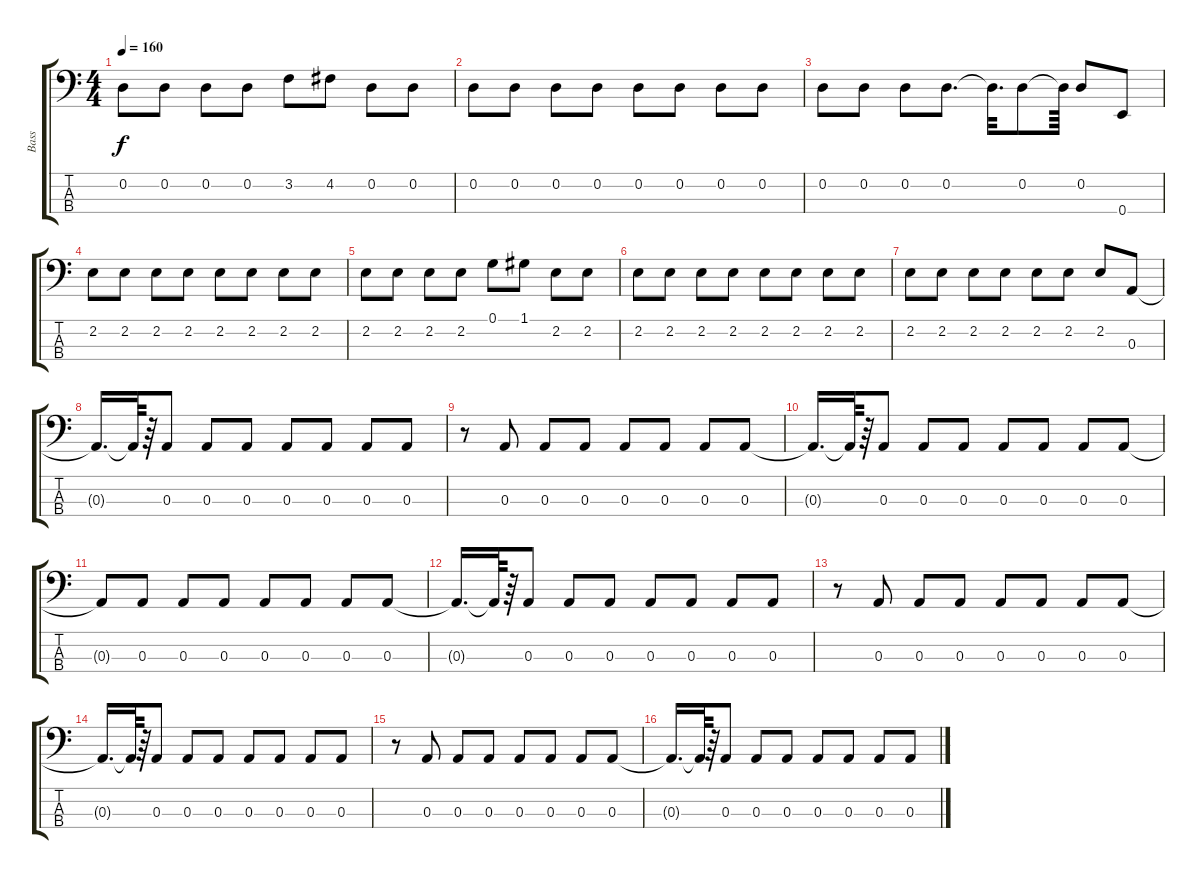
\track ("Bass" "Bass") {instrument electricbassfinger}
\staff {score tabs}
\tuning (G2 D2 A1 E1) {hide}
\ts (4 4)
\tempo 160
\clef f4
\ks c
0.2.8{dy f} 0.2.8 0.2.8 0.2.8 3.2.8 4.2.8 0.2.8 0.2.8 |
0.2.8 0.2.8 0.2.8 0.2.8 0.2.8 0.2.8 0.2.8 0.2.8 |
0.2.8 0.2.8 0.2.8 0.2.8{d} 0.2{t}.32{d} 0.2.8 0.2{t}.64 0.2.8 0.4.8 |
2.2.8 2.2.8 2.2.8 2.2.8 2.2.8 2.2.8 2.2.8 2.2.8 |
2.2.8 2.2.8 2.2.8 2.2.8 0.1.8 1.1.8 2.2.8 2.2.8 |
2.2.8 2.2.8 2.2.8 2.2.8 2.2.8 2.2.8 2.2.8 2.2.8 |
2.2.8 2.2.8 2.2.8 2.2.8 2.2.8 2.2.8 2.2.8 0.3.8 |
0.3{t}.16{d} 0.3{t}.64 r.64 0.3.8 0.3.8 0.3.8 0.3.8 0.3.8 0.3.8 0.3.8 |
r.8 0.3.8 0.3.8 0.3.8 0.3.8 0.3.8 0.3.8 0.3.8 |
0.3{t}.16{d} 0.3{t}.64 r.64 0.3.8 0.3.8 0.3.8 0.3.8 0.3.8 0.3.8 0.3.8 |
0.3{t}.8 0.3.8 0.3.8 0.3.8 0.3.8 0.3.8 0.3.8 0.3.8 |
0.3{t}.16{d} 0.3{t}.64 r.64 0.3.8 0.3.8 0.3.8 0.3.8 0.3.8 0.3.8 0.3.8 |
r.8 0.3.8 0.3.8 0.3.8 0.3.8 0.3.8 0.3.8 0.3.8 |
0.3{t}.16{d} 0.3{t}.64 r.64 0.3.8 0.3.8 0.3.8 0.3.8 0.3.8 0.3.8 0.3.8 |
r.8 0.3.8 0.3.8 0.3.8 0.3.8 0.3.8 0.3.8 0.3.8 |
0.3{t}.16{d} 0.3{t}.64 r.64 0.3.8 0.3.8 0.3.8 0.3.8 0.3.8 0.3.8 0.3.8
